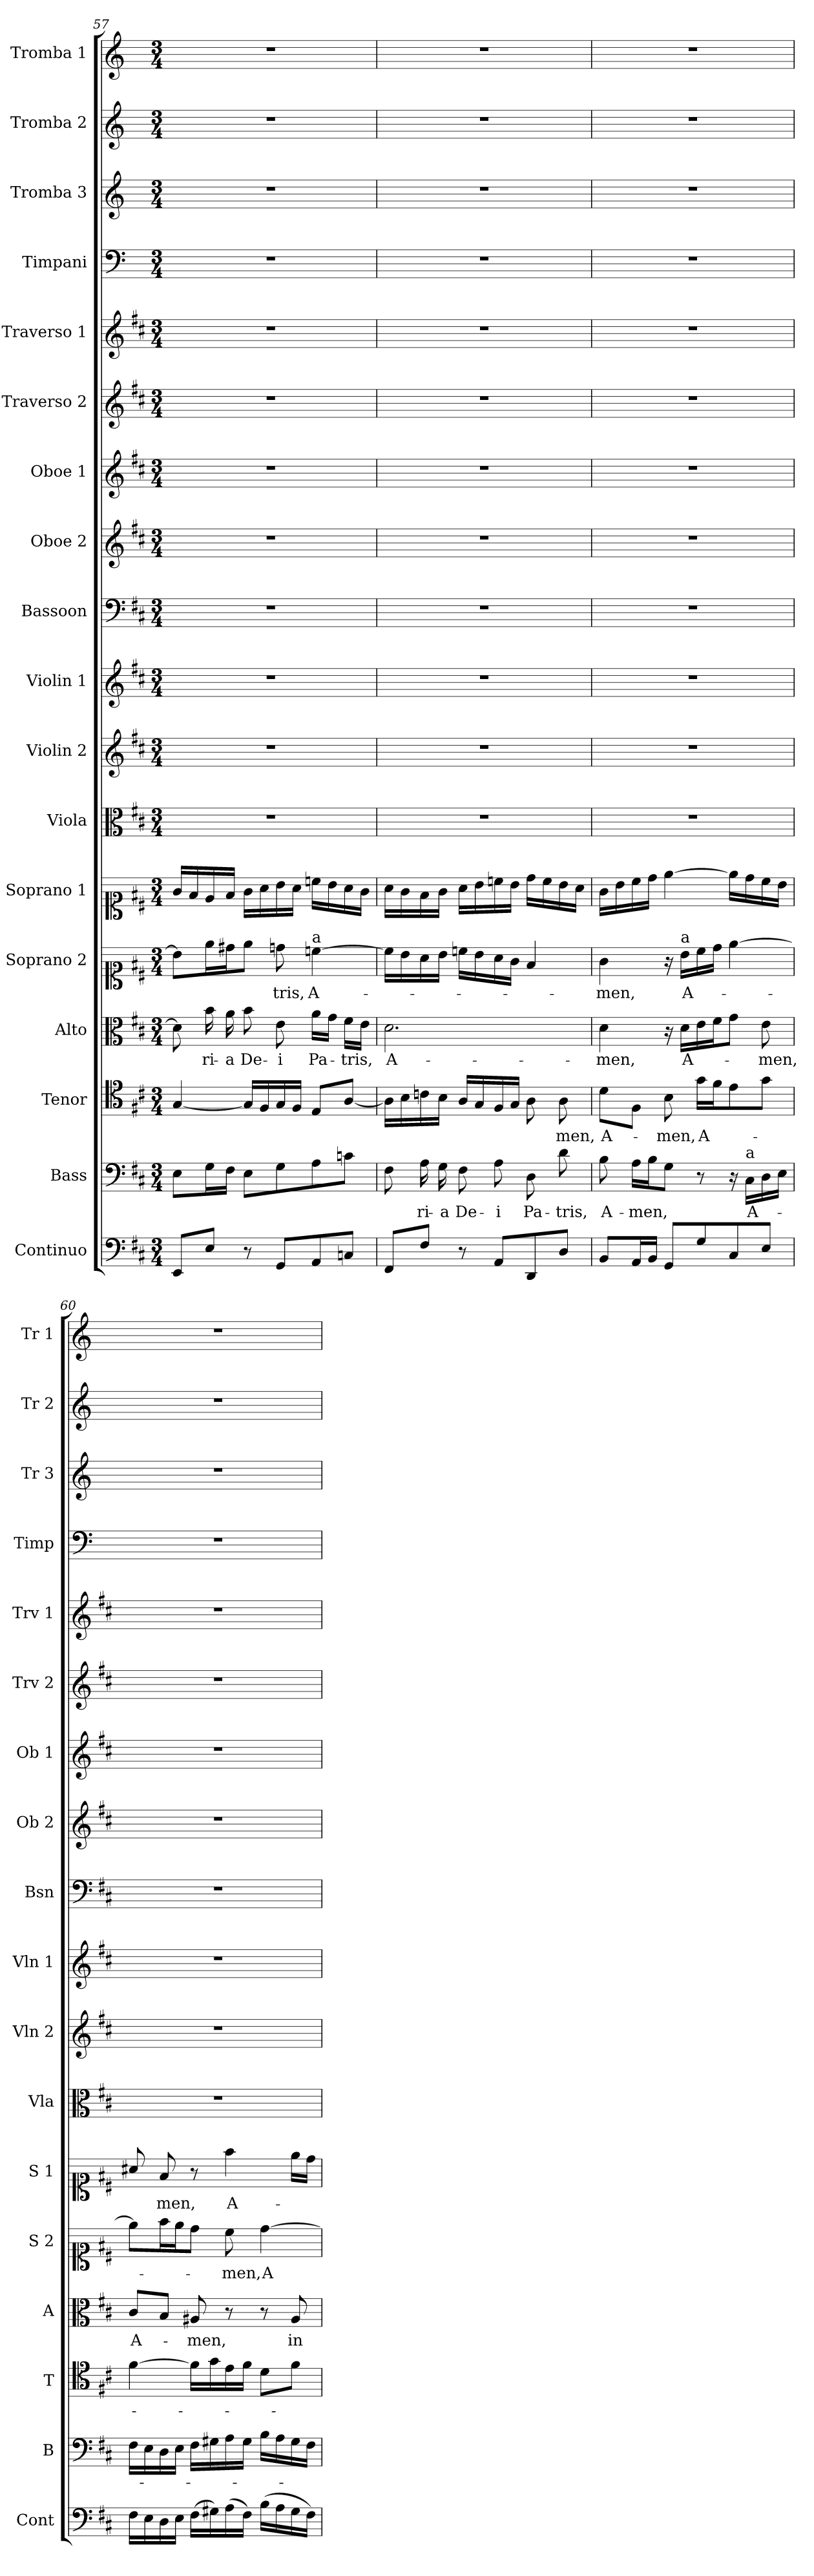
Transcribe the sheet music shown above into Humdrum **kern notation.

**kern	**kern	**text	**kern	**text	**kern	**text	**kern	**text	**kern	**text	**kern	**kern	**kern	**kern	**kern	**kern	**kern	**kern	**kern	**kern	**kern	**kern
*part18	*part17	*part17	*part16	*part16	*part15	*part15	*part14	*part14	*part13	*part13	*part12	*part11	*part10	*part9	*part8	*part7	*part6	*part5	*part4	*part3	*part2	*part1
*staff18	*staff17	*staff17	*staff16	*staff16	*staff15	*staff15	*staff14	*staff14	*staff13	*staff13	*staff12	*staff11	*staff10	*staff9	*staff8	*staff7	*staff6	*staff5	*staff4	*staff3	*staff2	*staff1
*I"Continuo	*I"Bass	*	*I"Tenor	*	*I"Alto	*	*I"Soprano 2	*	*I"Soprano 1	*	*I"Viola	*I"Violin 2	*I"Violin 1	*I"Bassoon	*I"Oboe 2	*I"Oboe 1	*I"Traverso 2	*I"Traverso 1	*I"Timpani	*I"Tromba 3	*I"Tromba 2	*I"Tromba 1
*I'Cont	*I'B	*	*I'T	*	*I'A	*	*I'S 2	*	*I'S 1	*	*I'Vla	*I'Vln 2	*I'Vln 1	*I'Bsn	*I'Ob 2	*I'Ob 1	*I'Trv 2	*I'Trv 1	*I'Timp	*I'Tr 3	*I'Tr 2	*I'Tr 1
*clefF4	*clefF4	*	*clefC4	*	*clefC3	*	*clefC1	*	*clefC1	*	*clefC3	*clefG2	*clefG2	*clefF4	*clefG2	*clefG2	*clefG2	*clefG2	*clefF4	*clefG2	*clefG2	*clefG2
*	*	*	*	*	*	*	*	*	*	*	*	*	*	*	*	*	*	*	*ITrd-1c-2	*ITrd-1c-2	*ITrd-1c-2	*ITrd-1c-2
*k[f#c#]	*k[f#c#]	*	*k[f#c#]	*	*k[f#c#]	*	*k[f#c#]	*	*k[f#c#]	*	*k[f#c#]	*k[f#c#]	*k[f#c#]	*k[f#c#]	*k[f#c#]	*k[f#c#]	*k[f#c#]	*k[f#c#]	*k[f#c#]	*k[f#c#]	*k[f#c#]	*k[f#c#]
*M3/4	*M3/4	*	*M3/4	*	*M3/4	*	*M3/4	*	*M3/4	*	*M3/4	*M3/4	*M3/4	*M3/4	*M3/4	*M3/4	*M3/4	*M3/4	*M3/4	*M3/4	*M3/4	*M3/4
=57	=57	=57	=57	=57	=57	=57	=57	=57	=57	=57	=57	=57	=57	=57	=57	=57	=57	=57	=57	=57	=57	=57
8EE/L	8E\L	.	[4G/	.	8d\]	.	8b\L]	.	16g/LL	.	2.r	2.r	2.r	2.r	2.r	2.r	2.r	2.r	2.r	2.r	2.r	2.r
.	.	.	.	.	.	.	.	.	16f#/	.	.	.	.	.	.	.	.	.	.	.	.	.
!	!	!	!	!	!	!LO:LY:b	!	!	!	!	!	!	!	!	!	!	!	!	!	!	!	!
8E/J	16G\L	.	.	.	16b\	-ri-	16ee\L	.	16e/	.	.	.	.	.	.	.	.	.	.	.	.	.
!	!	!	!	!	!	!LO:LY:b	!	!	!	!	!	!	!	!	!	!	!	!	!	!	!	!
.	16F#\JJ	.	.	.	16a\	-a	16dd#X\J	.	16f#/JJ	.	.	.	.	.	.	.	.	.	.	.	.	.
!	!	!	!	!	!	!LO:LY:b	!	!	!	!	!	!	!	!	!	!	!	!	!	!	!	!
8r	8E\L	.	16G/LL]	.	8b\	De-	8ee\J	.	16g\LL	.	.	.	.	.	.	.	.	.	.	.	.	.
.	.	.	16F#/	.	.	.	.	.	16a\	.	.	.	.	.	.	.	.	.	.	.	.	.
!	!	!	!	!	!	!LO:LY:b	!	!LO:LY:b	!	!	!	!	!	!	!	!	!	!	!	!	!	!
8GG/L	8G\	.	16G/	.	8e\	-i	8ddn\	-tris,	16b\	.	.	.	.	.	.	.	.	.	.	.	.	.
.	.	.	16F#/JJ	.	.	.	.	.	16a\JJ	.	.	.	.	.	.	.	.	.	.	.	.	.
!	!	!	!	!	!	!	!LO:TX:a:t=a	!	!	!	!	!	!	!	!	!	!	!	!	!	!	!
!	!	!	!	!	!	!LO:LY:b	!	!LO:LY:b	!	!	!	!	!	!	!	!	!	!	!	!	!	!
8AA/	8A\	.	8E/L	.	16a\LL	Pa-	[4ccn\	A-	16ccn\LL	.	.	.	.	.	.	.	.	.	.	.	.	.
.	.	.	.	.	16g\JJ	.	.	.	16b\	.	.	.	.	.	.	.	.	.	.	.	.	.
!	!	!	!	!	!	!LO:LY:b	!	!	!	!	!	!	!	!	!	!	!	!	!	!	!	!
8Cn/J	8cn\J	.	[8A/J	.	16f#\LL	-tris,	.	.	16a\	.	.	.	.	.	.	.	.	.	.	.	.	.
.	.	.	.	.	16e\JJ	.	.	.	16g\JJ	.	.	.	.	.	.	.	.	.	.	.	.	.
=58	=58	=58	=58	=58	=58	=58	=58	=58	=58	=58	=58	=58	=58	=58	=58	=58	=58	=58	=58	=58	=58	=58
!	!	!	!	!	!	!LO:LY:b	!	!	!	!	!	!	!	!	!	!	!	!	!	!	!	!
8FF#/L	8F#\	.	16A\LL]	.	2.d\	A-	16cc\LL]	.	16a\LL	.	2.r	2.r	2.r	2.r	2.r	2.r	2.r	2.r	2.r	2.r	2.r	2.r
.	.	.	16B\	.	.	.	16b\	.	16g\	.	.	.	.	.	.	.	.	.	.	.	.	.
!	!	!LO:LY:b	!	!	!	!	!	!	!	!	!	!	!	!	!	!	!	!	!	!	!	!
8F#/J	16A\	-ri-	16cn\	.	.	.	16a\	.	16f#\	.	.	.	.	.	.	.	.	.	.	.	.	.
!	!	!LO:LY:b	!	!	!	!	!	!	!	!	!	!	!	!	!	!	!	!	!	!	!	!
.	16G\	-a	16B\JJ	.	.	.	16b\JJ	.	16g\JJ	.	.	.	.	.	.	.	.	.	.	.	.	.
!	!	!LO:LY:b	!	!	!	!	!	!	!	!	!	!	!	!	!	!	!	!	!	!	!	!
8r	8F#\	De-	16A/LL	.	.	.	16ccn\LL	.	16a\LL	.	.	.	.	.	.	.	.	.	.	.	.	.
.	.	.	16G/	.	.	.	16b\	.	16b\	.	.	.	.	.	.	.	.	.	.	.	.	.
!	!	!LO:LY:b	!	!	!	!	!	!	!	!	!	!	!	!	!	!	!	!	!	!	!	!
8AA/L	8A\	-i	16F#/	.	.	.	16a\	.	16ccn\	.	.	.	.	.	.	.	.	.	.	.	.	.
.	.	.	16G/JJ	.	.	.	16g\JJ	.	16b\JJ	.	.	.	.	.	.	.	.	.	.	.	.	.
!	!	!LO:LY:b	!	!	!	!	!	!	!	!	!	!	!	!	!	!	!	!	!	!	!	!
8DD/	8D\	Pa-	8A\	.	.	.	4f#/	.	16dd\LL	.	.	.	.	.	.	.	.	.	.	.	.	.
.	.	.	.	.	.	.	.	.	16cc\	.	.	.	.	.	.	.	.	.	.	.	.	.
!	!	!LO:LY:b	!	!LO:LY:b	!	!	!	!	!	!	!	!	!	!	!	!	!	!	!	!	!	!
8D/J	8d\	-tris,	8A\	men,	.	.	.	.	16b\	.	.	.	.	.	.	.	.	.	.	.	.	.
.	.	.	.	.	.	.	.	.	16a\JJ	.	.	.	.	.	.	.	.	.	.	.	.	.
=59	=59	=59	=59	=59	=59	=59	=59	=59	=59	=59	=59	=59	=59	=59	=59	=59	=59	=59	=59	=59	=59	=59
!	!	!LO:LY:b	!	!LO:LY:b	!	!LO:LY:b	!	!LO:LY:b	!	!	!	!	!	!	!	!	!	!	!	!	!	!
8BB/L	8B\	A-	8d\L	A-	4d\	-men,	4g\	-men,	16g\LL	.	2.r	2.r	2.r	2.r	2.r	2.r	2.r	2.r	2.r	2.r	2.r	2.r
.	.	.	.	.	.	.	.	.	16b\	.	.	.	.	.	.	.	.	.	.	.	.	.
!	!	!LO:LY:b	!	!	!	!	!	!	!	!	!	!	!	!	!	!	!	!	!	!	!	!
16AA/L	16A\LL	-men,	8F#\J	.	.	.	.	.	16cc#\	.	.	.	.	.	.	.	.	.	.	.	.	.
16BB/JJ	16B\J	.	.	.	.	.	.	.	16dd\JJ	.	.	.	.	.	.	.	.	.	.	.	.	.
!	!	!	!	!LO:LY:b	!	!	!	!	!	!	!	!	!	!	!	!	!	!	!	!	!	!
8GG/L	8G\J	.	8B\	-men,	16r	.	16r	.	[4ee\	.	.	.	.	.	.	.	.	.	.	.	.	.
!	!	!	!	!	!	!	!LO:TX:a:t=a	!	!	!	!	!	!	!	!	!	!	!	!	!	!	!
!	!	!	!	!	!	!LO:LY:b	!	!LO:LY:b	!	!	!	!	!	!	!	!	!	!	!	!	!	!
.	.	.	.	.	16d\LL	A-	16b\LL	A-	.	.	.	.	.	.	.	.	.	.	.	.	.	.
!	!	!	!	!LO:LY:b	!	!	!	!	!	!	!	!	!	!	!	!	!	!	!	!	!	!
8G/	8r	.	16g\LL	A-	16e\	.	16cc#\	.	.	.	.	.	.	.	.	.	.	.	.	.	.	.
.	.	.	16f#\J	.	16f#\J	.	16dd\JJ	.	.	.	.	.	.	.	.	.	.	.	.	.	.	.
8C#/	16r	.	8e\	.	8g\J	.	[4ee\	.	16ee\LL]	.	.	.	.	.	.	.	.	.	.	.	.	.
!	!LO:TX:a:t=a	!	!	!	!	!	!	!	!	!	!	!	!	!	!	!	!	!	!	!	!	!
!	!	!LO:LY:b	!	!	!	!	!	!	!	!	!	!	!	!	!	!	!	!	!	!	!	!
.	16C#\LL	A-	.	.	.	.	.	.	16dd\	.	.	.	.	.	.	.	.	.	.	.	.	.
!	!	!	!	!	!	!LO:LY:b	!	!	!	!	!	!	!	!	!	!	!	!	!	!	!	!
8E/J	16D\	.	8g\J	.	8e\	-men,	.	.	16cc#\	.	.	.	.	.	.	.	.	.	.	.	.	.
.	16E\JJ	.	.	.	.	.	.	.	16b\JJ	.	.	.	.	.	.	.	.	.	.	.	.	.
!!LO:PB:g=z
=60	=60	=60	=60	=60	=60	=60	=60	=60	=60	=60	=60	=60	=60	=60	=60	=60	=60	=60	=60	=60	=60	=60
!	!	!	!	!	!	!LO:LY:b	!	!	!	!	!	!	!	!	!	!	!	!	!	!	!	!
16F#\LL	16F#\LL	.	[4f#\	.	8c#/L	A-	8ee\L]	.	8a#X/	.	2.r	2.r	2.r	2.r	2.r	2.r	2.r	2.r	2.r	2.r	2.r	2.r
16E\	16E\	.	.	.	.	.	.	.	.	.	.	.	.	.	.	.	.	.	.	.	.	.
!	!	!	!	!	!	!	!	!	!	!LO:LY:b	!	!	!	!	!	!	!	!	!	!	!	!
16D\	16D\	.	.	.	8B/J	.	16ff#\L	.	8f#/	-men,	.	.	.	.	.	.	.	.	.	.	.	.
16E\JJ	16E\JJ	.	.	.	.	.	16ee\J	.	.	.	.	.	.	.	.	.	.	.	.	.	.	.
!	!	!	!	!	!	!LO:LY:b	!	!	!	!	!	!	!	!	!	!	!	!	!	!	!	!
(16F#\LL	16F#\LL	.	16f#\LL]	.	8A#X/	-men,	8dd\J	.	8r	.	.	.	.	.	.	.	.	.	.	.	.	.
16G#X\)	16G#X\	.	16g\	.	.	.	.	.	.	.	.	.	.	.	.	.	.	.	.	.	.	.
!	!	!	!	!	!	!	!	!LO:LY:b	!	!LO:LY:b	!	!	!	!	!	!	!	!	!	!	!	!
(16A\	16A\	.	16e\	.	8r	.	8cc#\	-men,	4ff#\	A-	.	.	.	.	.	.	.	.	.	.	.	.
16F#\JJ)	16G#\JJ	.	16f#\JJ	.	.	.	.	.	.	.	.	.	.	.	.	.	.	.	.	.	.	.
!	!	!	!	!	!	!	!	!LO:LY:b	!	!	!	!	!	!	!	!	!	!	!	!	!	!
(16B\LL	16B\LL	.	8d\L	.	8r	.	[4dd\	A-	.	.	.	.	.	.	.	.	.	.	.	.	.	.
16A\	16A\	.	.	.	.	.	.	.	.	.	.	.	.	.	.	.	.	.	.	.	.	.
!	!	!	!	!	!	!LO:LY:b	!	!	!	!	!	!	!	!	!	!	!	!	!	!	!	!
16G#\	16G#\	.	8f#\J	.	8A#/	in	.	.	16ee\LL	.	.	.	.	.	.	.	.	.	.	.	.	.
16F#\JJ)	16F#\JJ	.	.	.	.	.	.	.	16dd\JJ	.	.	.	.	.	.	.	.	.	.	.	.	.
=	=	=	=	=	=	=	=	=	=	=	=	=	=	=	=	=	=	=	=	=	=	=
*-	*-	*-	*-	*-	*-	*-	*-	*-	*-	*-	*-	*-	*-	*-	*-	*-	*-	*-	*-	*-	*-	*-
